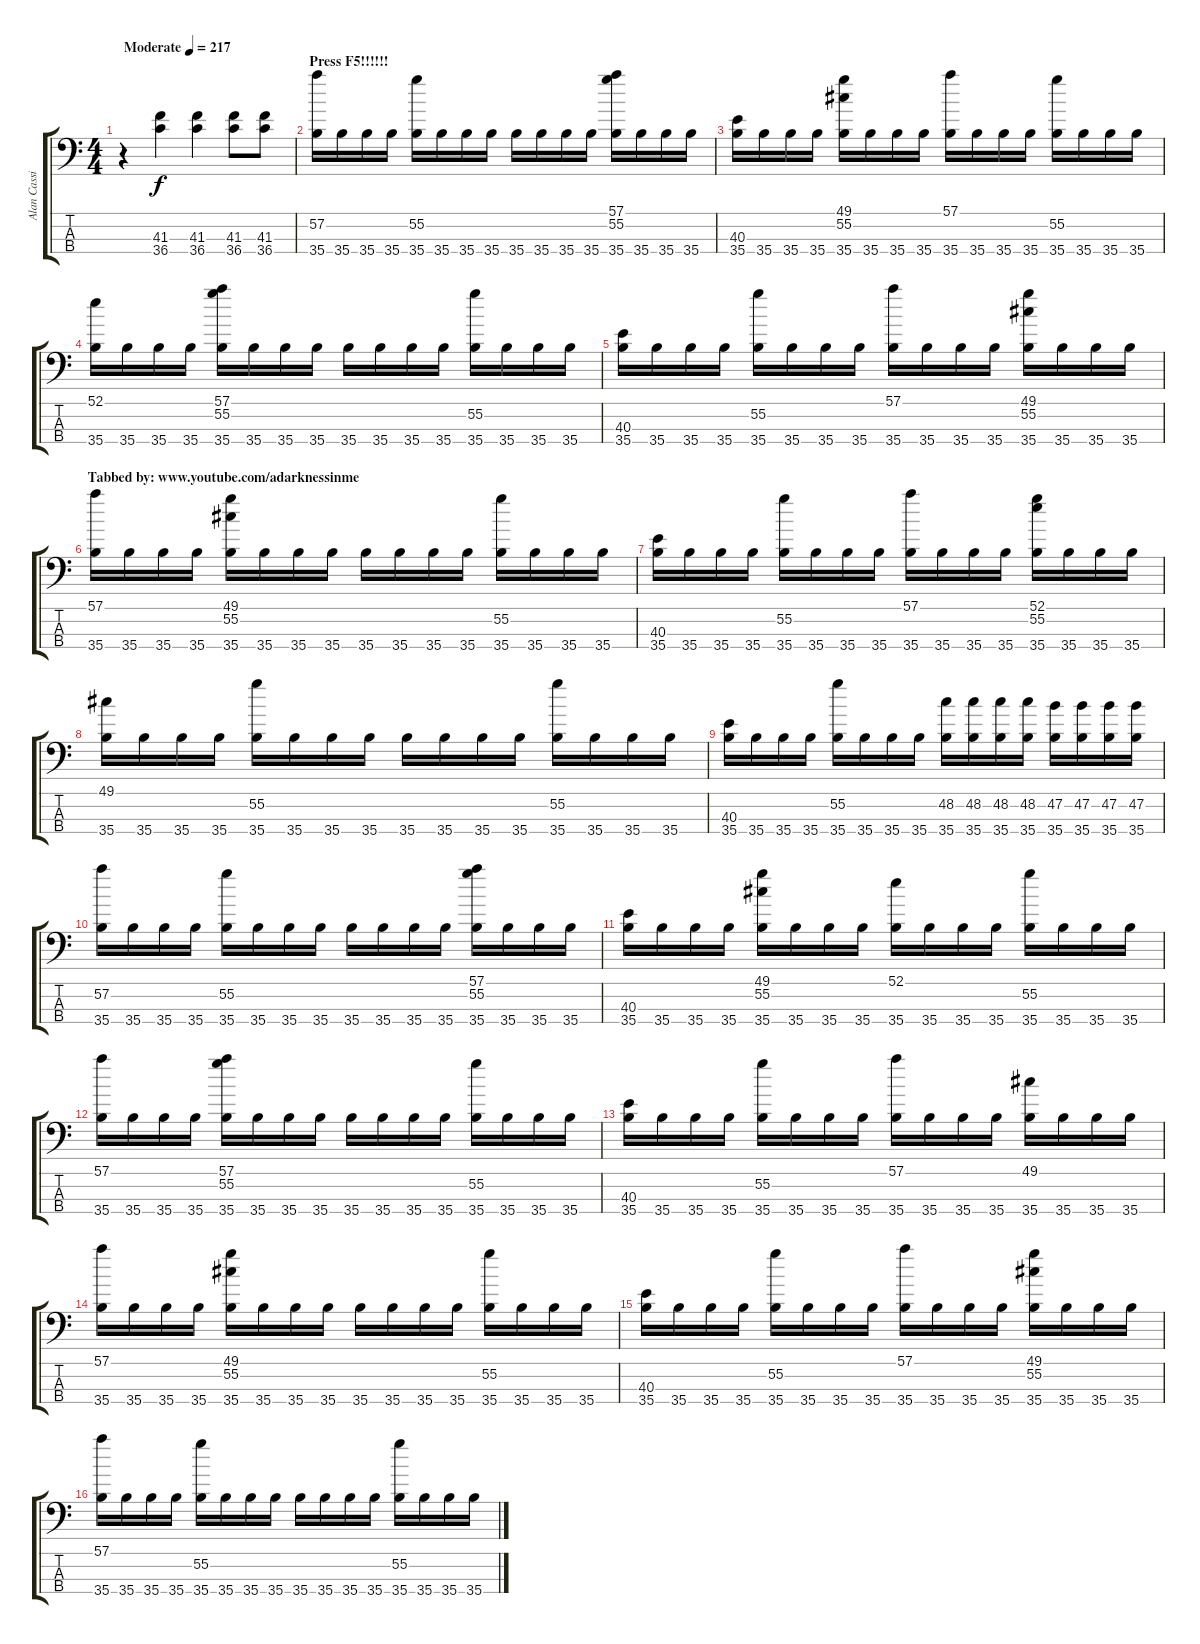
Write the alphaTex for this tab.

\track ("Alan Cassidy (Drums)" "Alan Cassi") {instrument acousticgrandpiano}
\staff {score tabs}
\tuning (C-1 C-1 C-1 C-1) {hide}
\ts (4 4)
\tempo (217 "Moderate")
\clef f4
\ks c
r.4{dy f instrument acousticgrandpiano} (41.3 36.4).4 (41.3 36.4).4 (41.3 36.4).8 (41.3 36.4).8 |
\section ("" "Press F5!!!!!!")
(57.2 35.4).16 35.4.16 35.4.16 35.4.16 (55.2 35.4).16 35.4.16 35.4.16 35.4.16 35.4.16 35.4.16 35.4.16 35.4.16 (57.1 55.2 35.4).16 35.4.16 35.4.16 35.4.16 |
(40.3 35.4).16 35.4.16 35.4.16 35.4.16 (49.1 55.2 35.4).16 35.4.16 35.4.16 35.4.16 (57.1 35.4).16 35.4.16 35.4.16 35.4.16 (55.2 35.4).16 35.4.16 35.4.16 35.4.16 |
(52.1 35.4).16 35.4.16 35.4.16 35.4.16 (57.1 55.2 35.4).16 35.4.16 35.4.16 35.4.16 35.4.16 35.4.16 35.4.16 35.4.16 (55.2 35.4).16 35.4.16 35.4.16 35.4.16 |
(40.3 35.4).16 35.4.16 35.4.16 35.4.16 (55.2 35.4).16 35.4.16 35.4.16 35.4.16 (57.1 35.4).16 35.4.16 35.4.16 35.4.16 (49.1 55.2 35.4).16 35.4.16 35.4.16 35.4.16 |
\section ("" "Tabbed by: www.youtube.com/adarknessinme")
(57.1 35.4).16 35.4.16 35.4.16 35.4.16 (49.1 55.2 35.4).16 35.4.16 35.4.16 35.4.16 35.4.16 35.4.16 35.4.16 35.4.16 (55.2 35.4).16 35.4.16 35.4.16 35.4.16 |
(40.3 35.4).16 35.4.16 35.4.16 35.4.16 (55.2 35.4).16 35.4.16 35.4.16 35.4.16 (57.1 35.4).16 35.4.16 35.4.16 35.4.16 (52.1 55.2 35.4).16 35.4.16 35.4.16 35.4.16 |
(49.1 35.4).16 35.4.16 35.4.16 35.4.16 (55.2 35.4).16 35.4.16 35.4.16 35.4.16 35.4.16 35.4.16 35.4.16 35.4.16 (55.2 35.4).16 35.4.16 35.4.16 35.4.16 |
(40.3 35.4).16 35.4.16 35.4.16 35.4.16 (55.2 35.4).16 35.4.16 35.4.16 35.4.16 (48.2 35.4).16 (48.2 35.4).16 (48.2 35.4).16 (48.2 35.4).16 (47.2 35.4).16 (47.2 35.4).16 (47.2 35.4).16 (47.2 35.4).16 |
(57.2 35.4).16 35.4.16 35.4.16 35.4.16 (55.2 35.4).16 35.4.16 35.4.16 35.4.16 35.4.16 35.4.16 35.4.16 35.4.16 (57.1 55.2 35.4).16 35.4.16 35.4.16 35.4.16 |
(40.3 35.4).16 35.4.16 35.4.16 35.4.16 (49.1 55.2 35.4).16 35.4.16 35.4.16 35.4.16 (52.1 35.4).16 35.4.16 35.4.16 35.4.16 (55.2 35.4).16 35.4.16 35.4.16 35.4.16 |
(57.1 35.4).16 35.4.16 35.4.16 35.4.16 (57.1 55.2 35.4).16 35.4.16 35.4.16 35.4.16 35.4.16 35.4.16 35.4.16 35.4.16 (55.2 35.4).16 35.4.16 35.4.16 35.4.16 |
(40.3 35.4).16 35.4.16 35.4.16 35.4.16 (55.2 35.4).16 35.4.16 35.4.16 35.4.16 (57.1 35.4).16 35.4.16 35.4.16 35.4.16 (49.1 35.4).16 35.4.16 35.4.16 35.4.16 |
(57.1 35.4).16 35.4.16 35.4.16 35.4.16 (49.1 55.2 35.4).16 35.4.16 35.4.16 35.4.16 35.4.16 35.4.16 35.4.16 35.4.16 (55.2 35.4).16 35.4.16 35.4.16 35.4.16 |
(40.3 35.4).16 35.4.16 35.4.16 35.4.16 (55.2 35.4).16 35.4.16 35.4.16 35.4.16 (57.1 35.4).16 35.4.16 35.4.16 35.4.16 (49.1 55.2 35.4).16 35.4.16 35.4.16 35.4.16 |
(57.1 35.4).16 35.4.16 35.4.16 35.4.16 (55.2 35.4).16 35.4.16 35.4.16 35.4.16 35.4.16 35.4.16 35.4.16 35.4.16 (55.2 35.4).16 35.4.16 35.4.16 35.4.16
